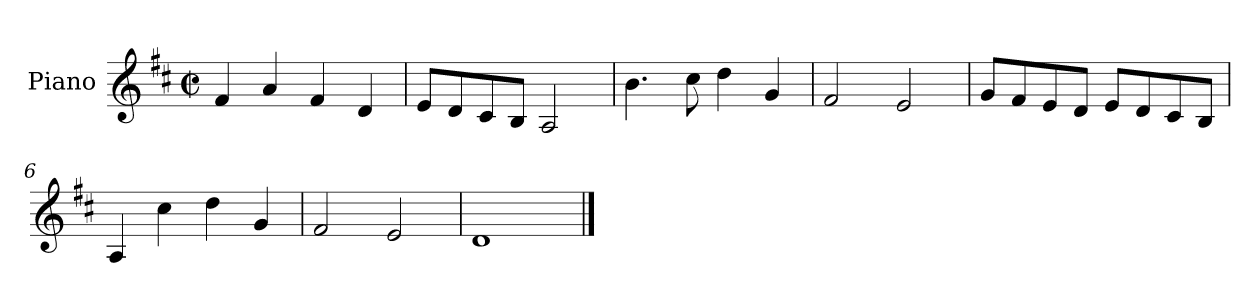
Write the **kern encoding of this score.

**kern
*part1
*staff1
*I"Piano
*I'Pno
*clefG2
*k[f#c#]
*D:
*M2/2
*met(c|)
=1
4f#/
4a/
4f#/
4d/
=2
8e/L
8d/
8c#/
8B/J
2A/
=3
4.b\
8cc#\
4dd\
4g/
=4
2f#/
2e/
=5
8g/L
8f#/
8e/
8d/J
8e/L
8d/
8c#/
8B/J
=6
4A/
4cc#\
4dd\
4g/
=7
2f#/
2e/
=8
1d
==
*-
